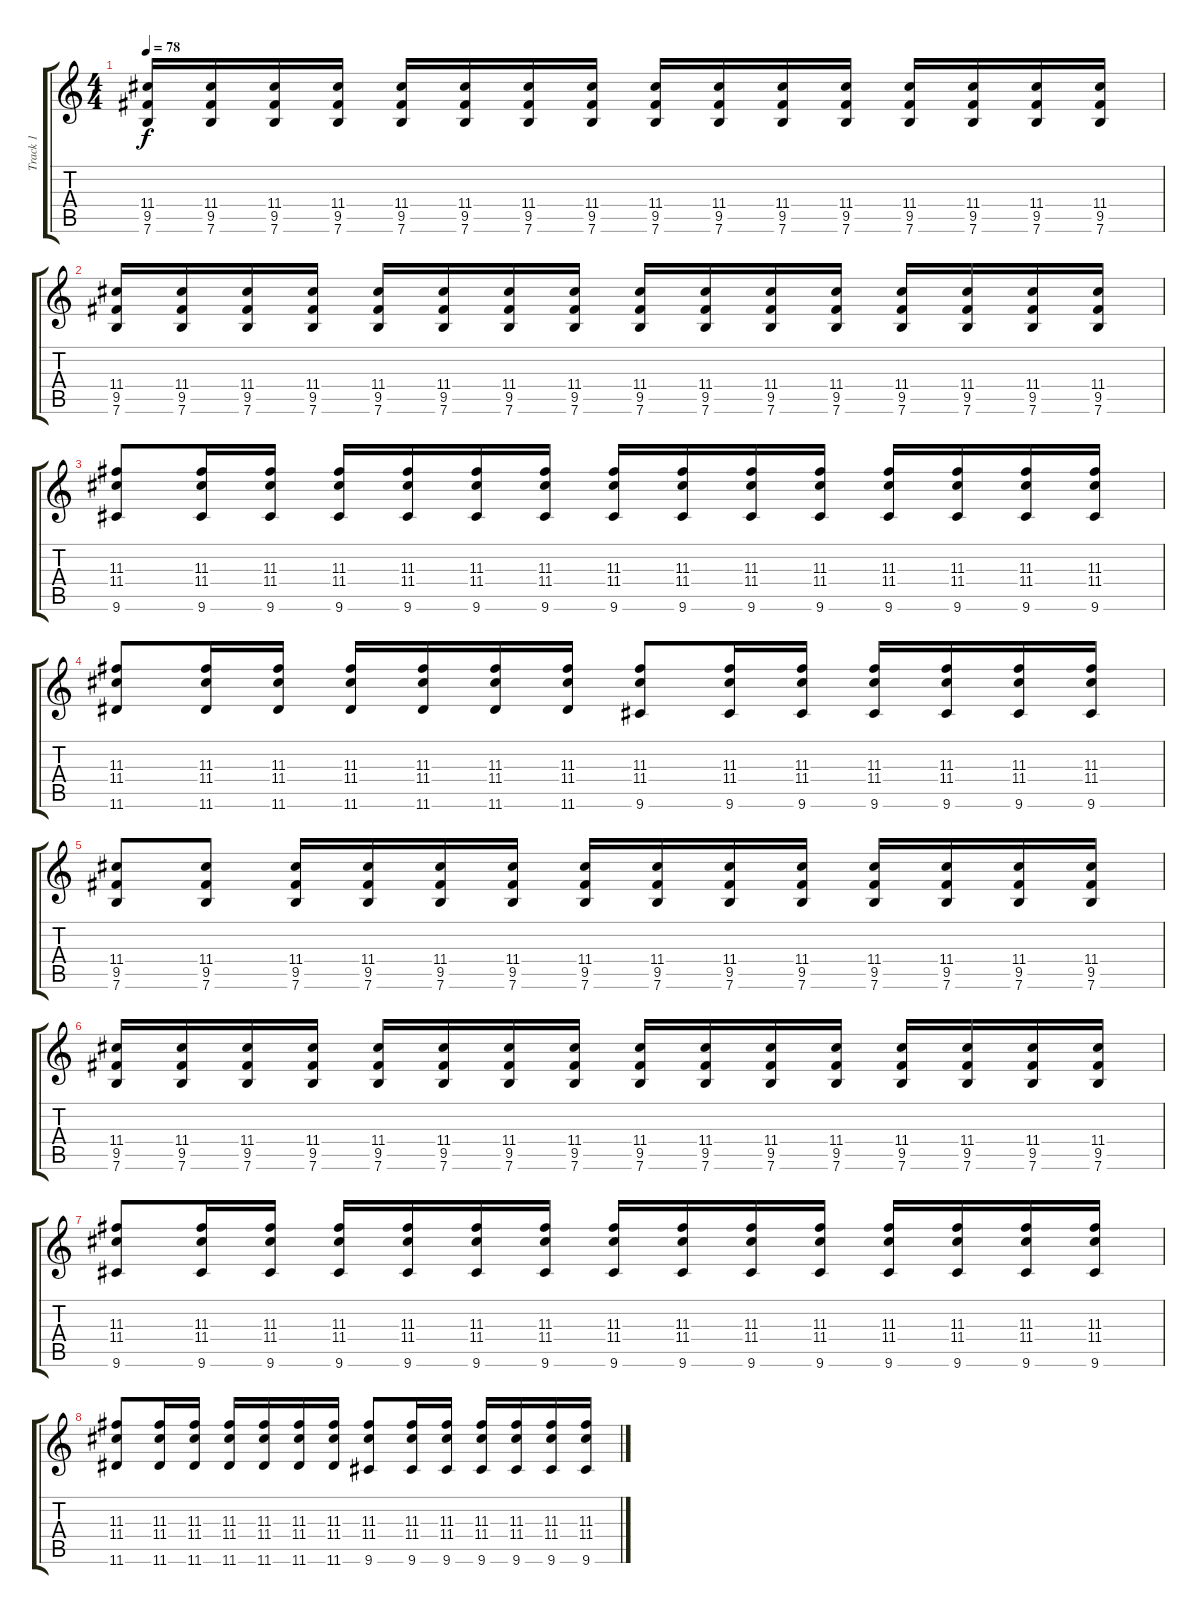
\track ("Track 1" "Track 1") {instrument acousticguitarsteel}
\staff {score tabs}
\tuning (E4 B3 G3 D3 A2 E2) {hide}
\ts (4 4)
\tempo 78
\clef g2
\ks c
(11.4 9.5 7.6).16{dy f} (11.4 9.5 7.6).16 (11.4 9.5 7.6).16 (11.4 9.5 7.6).16 (11.4 9.5 7.6).16 (11.4 9.5 7.6).16 (11.4 9.5 7.6).16 (11.4 9.5 7.6).16 (11.4 9.5 7.6).16 (11.4 9.5 7.6).16 (11.4 9.5 7.6).16 (11.4 9.5 7.6).16 (11.4 9.5 7.6).16 (11.4 9.5 7.6).16 (11.4 9.5 7.6).16 (11.4 9.5 7.6).16 |
(11.4 9.5 7.6).16 (11.4 9.5 7.6).16 (11.4 9.5 7.6).16 (11.4 9.5 7.6).16 (11.4 9.5 7.6).16 (11.4 9.5 7.6).16 (11.4 9.5 7.6).16 (11.4 9.5 7.6).16 (11.4 9.5 7.6).16 (11.4 9.5 7.6).16 (11.4 9.5 7.6).16 (11.4 9.5 7.6).16 (11.4 9.5 7.6).16 (11.4 9.5 7.6).16 (11.4 9.5 7.6).16 (11.4 9.5 7.6).16 |
(11.3 11.4 9.6).8 (11.3 11.4 9.6).16 (11.3 11.4 9.6).16 (11.3 11.4 9.6).16 (11.3 11.4 9.6).16 (11.3 11.4 9.6).16 (11.3 11.4 9.6).16 (11.3 11.4 9.6).16 (11.3 11.4 9.6).16 (11.3 11.4 9.6).16 (11.3 11.4 9.6).16 (11.3 11.4 9.6).16 (11.3 11.4 9.6).16 (11.3 11.4 9.6).16 (11.3 11.4 9.6).16 |
(11.3 11.4 11.6).8 (11.3 11.4 11.6).16 (11.3 11.4 11.6).16 (11.3 11.4 11.6).16 (11.3 11.4 11.6).16 (11.3 11.4 11.6).16 (11.3 11.4 11.6).16 (11.3 11.4 9.6).8 (11.3 11.4 9.6).16 (11.3 11.4 9.6).16 (11.3 11.4 9.6).16 (11.3 11.4 9.6).16 (11.3 11.4 9.6).16 (11.3 11.4 9.6).16 |
(11.4 9.5 7.6).8 (11.4 9.5 7.6).8 (11.4 9.5 7.6).16 (11.4 9.5 7.6).16 (11.4 9.5 7.6).16 (11.4 9.5 7.6).16 (11.4 9.5 7.6).16 (11.4 9.5 7.6).16 (11.4 9.5 7.6).16 (11.4 9.5 7.6).16 (11.4 9.5 7.6).16 (11.4 9.5 7.6).16 (11.4 9.5 7.6).16 (11.4 9.5 7.6).16 |
(11.4 9.5 7.6).16 (11.4 9.5 7.6).16 (11.4 9.5 7.6).16 (11.4 9.5 7.6).16 (11.4 9.5 7.6).16 (11.4 9.5 7.6).16 (11.4 9.5 7.6).16 (11.4 9.5 7.6).16 (11.4 9.5 7.6).16 (11.4 9.5 7.6).16 (11.4 9.5 7.6).16 (11.4 9.5 7.6).16 (11.4 9.5 7.6).16 (11.4 9.5 7.6).16 (11.4 9.5 7.6).16 (11.4 9.5 7.6).16 |
(11.3 11.4 9.6).8 (11.3 11.4 9.6).16 (11.3 11.4 9.6).16 (11.3 11.4 9.6).16 (11.3 11.4 9.6).16 (11.3 11.4 9.6).16 (11.3 11.4 9.6).16 (11.3 11.4 9.6).16 (11.3 11.4 9.6).16 (11.3 11.4 9.6).16 (11.3 11.4 9.6).16 (11.3 11.4 9.6).16 (11.3 11.4 9.6).16 (11.3 11.4 9.6).16 (11.3 11.4 9.6).16 |
(11.3 11.4 11.6).8 (11.3 11.4 11.6).16 (11.3 11.4 11.6).16 (11.3 11.4 11.6).16 (11.3 11.4 11.6).16 (11.3 11.4 11.6).16 (11.3 11.4 11.6).16 (11.3 11.4 9.6).8 (11.3 11.4 9.6).16 (11.3 11.4 9.6).16 (11.3 11.4 9.6).16 (11.3 11.4 9.6).16 (11.3 11.4 9.6).16 (11.3 11.4 9.6).16
